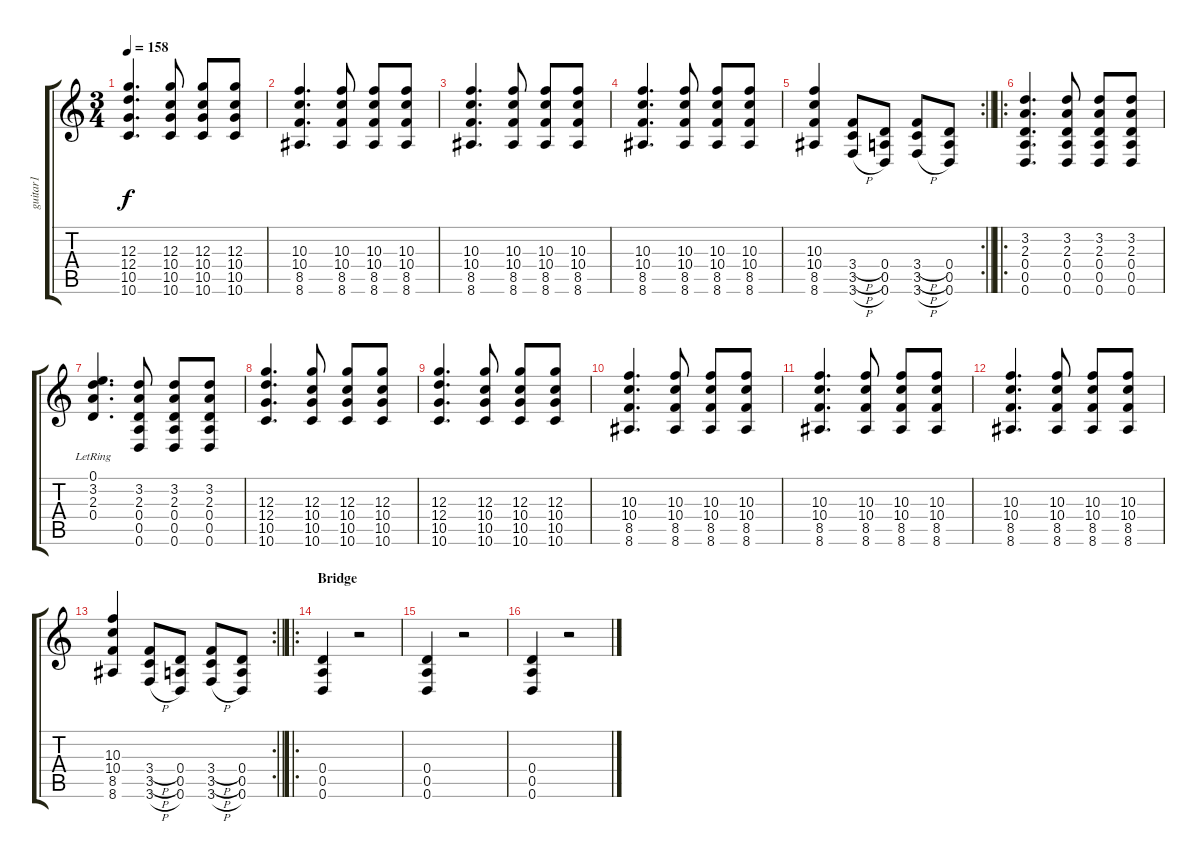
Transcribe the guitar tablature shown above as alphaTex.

\track ("guitar1" "guitar1") {instrument distortionguitar}
\staff {score tabs}
\tuning (E4 B3 G3 D3 A2 D2) {hide}
\ts (3 4)
\tempo 158
\clef g2
\ks c
(12.3 12.4 10.5 10.6).4{d dy f} (12.3 10.4 10.5 10.6).8 (12.3 10.4 10.5 10.6).8 (12.3 10.4 10.5 10.6).8 |
(10.3 10.4 8.5 8.6).4{d} (10.3 10.4 8.5 8.6).8 (10.3 10.4 8.5 8.6).8 (10.3 10.4 8.5 8.6).8 |
(10.3 10.4 8.5 8.6).4{d} (10.3 10.4 8.5 8.6).8 (10.3 10.4 8.5 8.6).8 (10.3 10.4 8.5 8.6).8 |
(10.3 10.4 8.5 8.6).4{d} (10.3 10.4 8.5 8.6).8 (10.3 10.4 8.5 8.6).8 (10.3 10.4 8.5 8.6).8 |
\rc 2
\barLineRight lightlight
(10.3 10.4 8.5 8.6).4 (3.4{h} 3.5{h} 3.6{h}).8 (0.4 0.5 0.6).8 (3.4{h} 3.5{h} 3.6{h}).8 (0.4 0.5 0.6).8 |
\ro
(3.2 2.3 0.4 0.5 0.6).4{d} (3.2 2.3 0.4 0.5 0.6).8 (3.2 2.3 0.4 0.5 0.6).8 (3.2 2.3 0.4 0.5 0.6).8 |
(0.1{lr} 3.2{lr} 2.3{lr} 0.4{lr}).4{d} (3.2 2.3 0.4 0.5 0.6).8 (3.2 2.3 0.4 0.5 0.6).8 (3.2 2.3 0.4 0.5 0.6).8 |
(12.3 12.4 10.5 10.6).4{d} (12.3 10.4 10.5 10.6).8 (12.3 10.4 10.5 10.6).8 (12.3 10.4 10.5 10.6).8 |
(12.3 12.4 10.5 10.6).4{d} (12.3 10.4 10.5 10.6).8 (12.3 10.4 10.5 10.6).8 (12.3 10.4 10.5 10.6).8 |
(10.3 10.4 8.5 8.6).4{d} (10.3 10.4 8.5 8.6).8 (10.3 10.4 8.5 8.6).8 (10.3 10.4 8.5 8.6).8 |
(10.3 10.4 8.5 8.6).4{d} (10.3 10.4 8.5 8.6).8 (10.3 10.4 8.5 8.6).8 (10.3 10.4 8.5 8.6).8 |
(10.3 10.4 8.5 8.6).4{d} (10.3 10.4 8.5 8.6).8 (10.3 10.4 8.5 8.6).8 (10.3 10.4 8.5 8.6).8 |
\rc 2
\barLineRight lightlight
(10.3 10.4 8.5 8.6).4 (3.4{h} 3.5{h} 3.6{h}).8 (0.4 0.5 0.6).8 (3.4{h} 3.5{h} 3.6{h}).8 (0.4 0.5 0.6).8 |
\ro
\section ("" "Bridge")
(0.4 0.5 0.6).4 r.2 |
(0.4 0.5 0.6).4 r.2 |
(0.4 0.5 0.6).4 r.2
